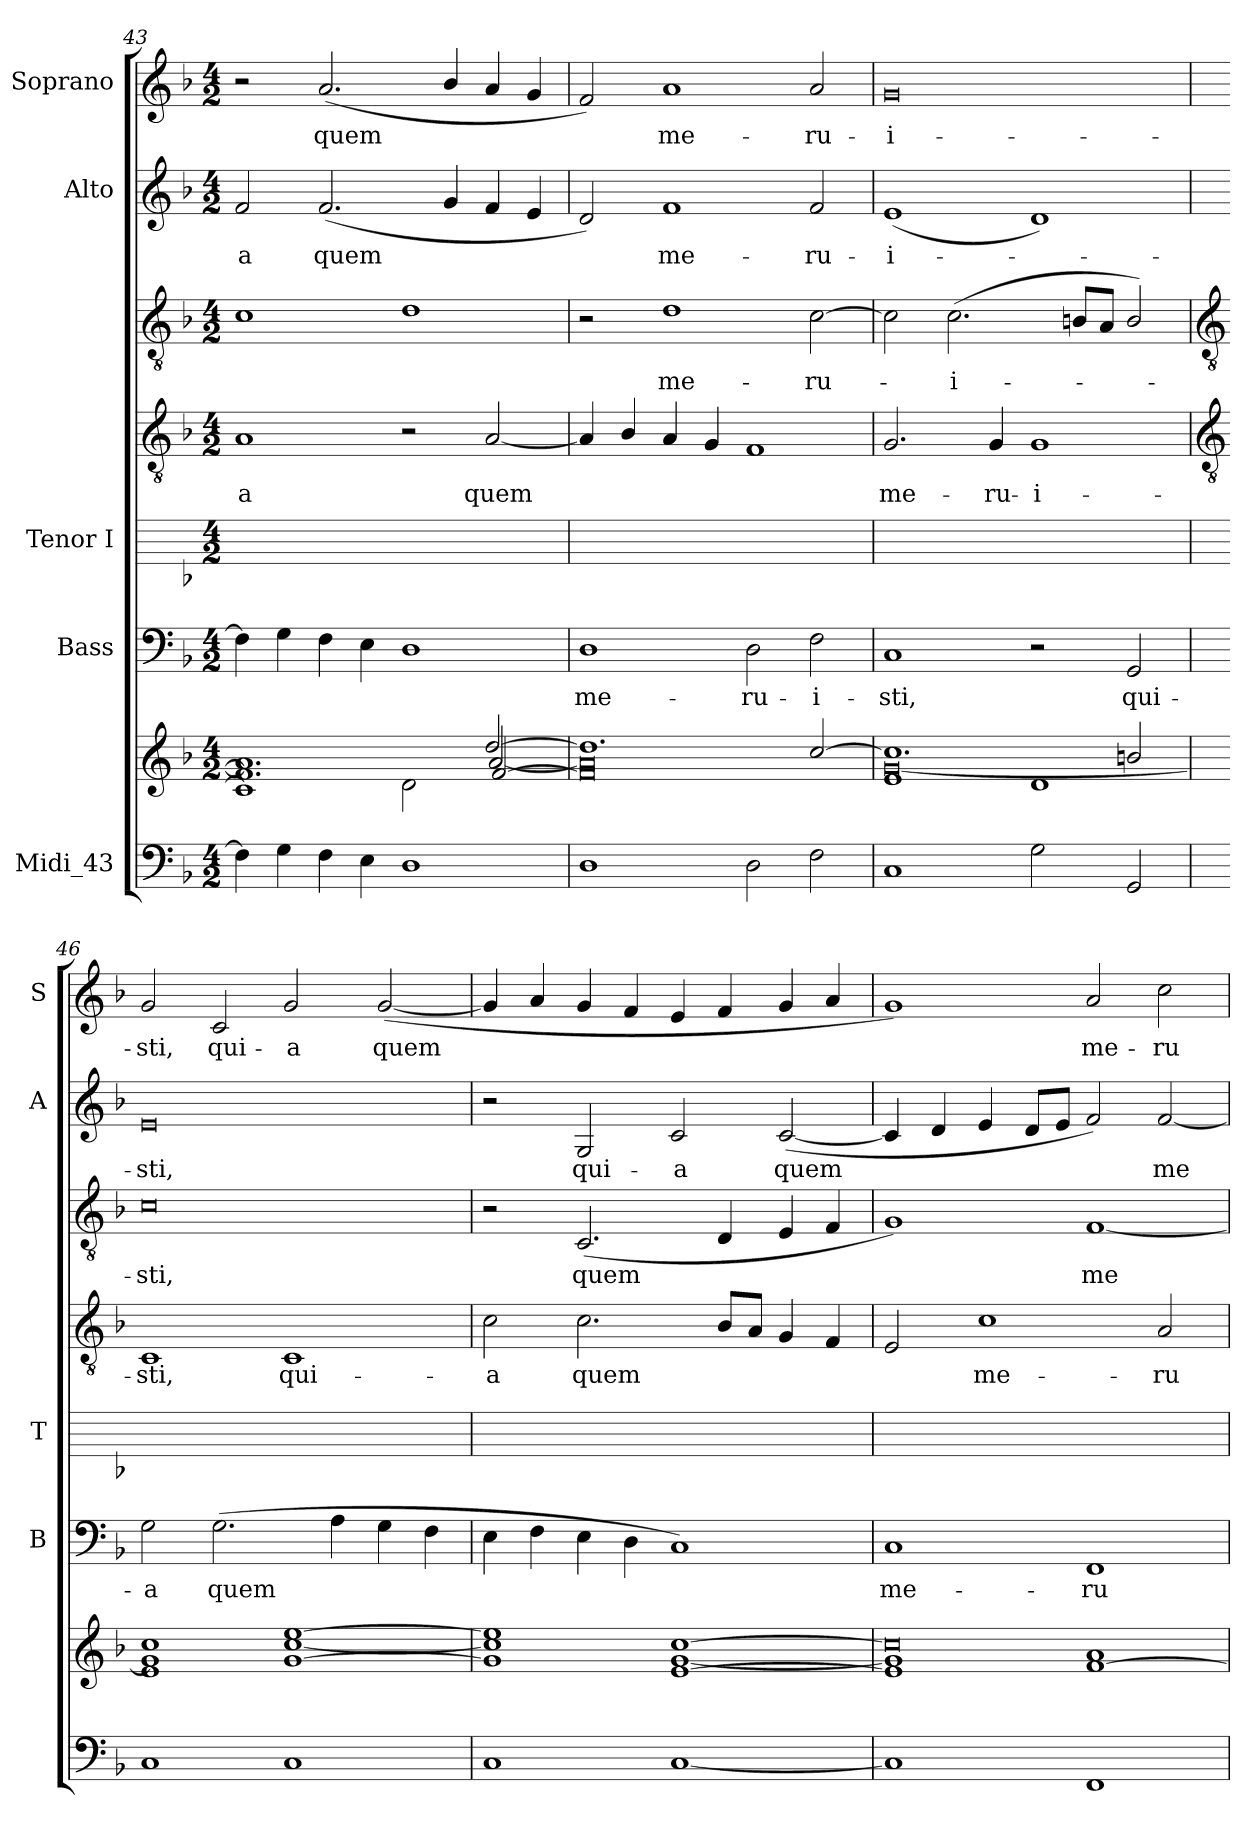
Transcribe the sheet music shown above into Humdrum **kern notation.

**kern	**kern	**kern	**text	**kern	**kern	**text	**kern	**text	**kern	**text	**kern	**text
*part5	*part5	*part4	*part4	*part3	*part3	*part3	*part3	*part3	*part2	*part2	*part1	*part1
*staff8	*staff7	*staff6	*staff6	*staff5	*staff4	*staff4	*staff3	*staff3	*staff2	*staff2	*staff1	*staff1
*I"Midi_43	*	*I"Bass	*	*I"Tenor I	*	*	*	*	*I"Alto	*	*I"Soprano	*
*	*	*I'B	*	*I'T	*	*	*	*	*I'A	*	*I'S	*
*clefF4	*clefG2	*clefF4	*	*	*clefGv2	*	*clefGv2	*	*clefG2	*	*clefG2	*
*k[b-]	*k[b-]	*k[b-]	*	*k[b-]	*k[b-]	*	*k[b-]	*	*k[b-]	*	*k[b-]	*
*F:	*F:	*F:	*	*F:	*F:	*	*F:	*	*F:	*	*F:	*
*M4/2	*M4/2	*M4/2	*	*M4/2	*M4/2	*	*M4/2	*	*M4/2	*	*M4/2	*
=43	=43	=43	=43	=43	=43	=43	=43	=43	=43	=43	=43	=43
*	*^	*	*	*	*	*	*	*	*	*	*	*
*	*	*^	*	*	*	*	*	*	*	*	*	*	*
!	!	!	!	!	!	!	!	!LO:LY:b	!	!	!	!LO:LY:b	!	!
4F]	1.a/]	1.f\]	1c\]	4F]	.	0ryy	1A	-a	1c\	.	2f	-a	2r	.
4G	.	.	.	4G	.	.	.	.	.	.	.	.	.	.
!	!	!	!	!	!	!	!	!	!	!	!	!LO:LY:b	!	!LO:LY:b
4F	.	.	.	4F	.	.	.	.	.	.	(<2.f	quem	(<2.a	quem
4E	.	.	.	4E	.	.	.	.	.	.	.	.	.	.
1D	.	.	2d\	1D	.	.	2r	.	1d\	.	.	.	.	.
.	.	.	.	.	.	.	.	.	.	.	4g	.	4b-/	.
!	!	!	!	!	!	!	!	!LO:LY:b	!	!	!	!	!	!
.	[2dd/	[2a/	[2f/	.	.	.	[2A	quem	.	.	4f	.	4a	.
.	.	.	.	.	.	.	.	.	.	.	4e	.	4g	.
=44	=44	=44	=44	=44	=44	=44	=44	=44	=44	=44	=44	=44	=44	=44
!	!	!	!	!	!LO:LY:b	!	!	!	!	!	!	!	!	!
1D	1.dd/]	0a\]	0f\]	1D	me-	0ryy	4A]	.	2r	.	2d)	.	2f)	.
.	.	.	.	.	.	.	4B-/	.	.	.	.	.	.	.
!	!	!	!	!	!	!	!	!	!	!LO:LY:b	!	!LO:LY:b	!	!LO:LY:b
.	.	.	.	.	.	.	4A	.	1d	me-	1f	me-	1a	me-
.	.	.	.	.	.	.	4G	.	.	.	.	.	.	.
!	!	!	!	!	!LO:LY:b	!	!	!	!	!	!	!	!	!
2D	.	.	.	2D	-ru-	.	1F	.	.	.	.	.	.	.
!	!	!	!	!	!LO:LY:b	!	!	!	!	!LO:LY:b	!	!LO:LY:b	!	!LO:LY:b
2F	[2cc/	.	.	2F	-i-	.	.	.	[2c	-ru-	2f	-ru-	2a	-ru-
=45	=45	=45	=45	=45	=45	=45	=45	=45	=45	=45	=45	=45	=45	=45
!	!	!	!	!	!LO:LY:b	!	!	!LO:LY:b	!	!	!	!LO:LY:b	!	!LO:LY:b
1C	1.cc/]	[0g\	1e\	1C	-sti,	0ryy	2.G	me-	2c]	.	(<1e	-i-	0g	-i-
!	!	!	!	!	!	!	!	!	!	!LO:LY:b	!	!	!	!
.	.	.	.	.	.	.	.	.	(<2.c	i-	.	.	.	.
!	!	!	!	!	!	!	!	!LO:LY:b	!	!	!	!	!	!
.	.	.	.	.	.	.	4G	-ru-	.	.	.	.	.	.
!	!	!	!	!	!	!	!	!LO:LY:b	!	!	!	!	!	!
2G	.	.	1d\	2r	.	.	1G	-i-	.	.	1d)	.	.	.
.	.	.	.	.	.	.	.	.	8BnL	.	.	.	.	.
.	.	.	.	.	.	.	.	.	8AJ	.	.	.	.	.
!	!	!	!	!	!LO:LY:b	!	!	!	!	!	!	!	!	!
2GG	2bn/	.	.	2GG	qui-	.	.	.	2B/)	.	.	.	.	.
!!LO:LB:g=z
=46	=46	=46	=46	=46	=46	=46	=46	=46	=46	=46	=46	=46	=46	=46
*	*	*	*	*	*	*	*clefGv2	*	*clefGv2	*	*	*	*	*
!	!	!	!	!	!LO:LY:b	!	!	!LO:LY:b	!	!LO:LY:b	!	!LO:LY:b	!	!LO:LY:b
1C	1cc/	1g\]	1e\	2G	-a	0ryy	1C	sti,	0c	-sti,	0e	sti,	2g	-sti,
!	!	!	!	!	!LO:LY:b	!	!	!	!	!	!	!	!	!LO:LY:b
.	.	.	.	(>2.G	quem	.	.	.	.	.	.	.	2c	qui-
!	!	!	!	!	!	!	!	!LO:LY:b	!	!	!	!	!	!LO:LY:b
1C	[1ee/	[1cc\	[1g\	.	.	.	1C	qui-	.	.	.	.	2g	-a
.	.	.	.	4A	.	.	.	.	.	.	.	.	.	.
!	!	!	!	!	!	!	!	!	!	!	!	!	!	!LO:LY:b
.	.	.	.	4G	.	.	.	.	.	.	.	.	(<[2g	quem
.	.	.	.	4F	.	.	.	.	.	.	.	.	.	.
=47	=47	=47	=47	=47	=47	=47	=47	=47	=47	=47	=47	=47	=47	=47
!	!	!	!	!	!	!	!	!LO:LY:b	!	!	!	!	!	!
1C	1ee/]	1cc\]	1g\]	4E	.	0ryy	2c	a	2r	.	2r	.	4g]	.
.	.	.	.	4F	.	.	.	.	.	.	.	.	4a	.
!	!	!	!	!	!	!	!	!LO:LY:b	!	!LO:LY:b	!	!LO:LY:b	!	!
.	.	.	.	4E	.	.	2.c	quem	(<2.C	-quem	2G	qui-	4g	.
.	.	.	.	4D	.	.	.	.	.	.	.	.	4f	.
!	!	!	!	!	!	!	!	!	!	!	!	!LO:LY:b	!	!
[1C	[1cc/	[1g\	[1e\	1C)	.	.	.	.	.	.	2c	-a	4e	.
.	.	.	.	.	.	.	8B-L	.	4D	.	.	.	4f	.
.	.	.	.	.	.	.	8AJ	.	.	.	.	.	.	.
!	!	!	!	!	!	!	!	!	!	!	!	!LO:LY:b	!	!
.	.	.	.	.	.	.	4G	.	4E	.	(<[2c	quem	4g	.
.	.	.	.	.	.	.	4F	.	4F	.	.	.	4a	.
=48	=48	=48	=48	=48	=48	=48	=48	=48	=48	=48	=48	=48	=48	=48
!	!	!	!	!	!LO:LY:b	!	!	!	!	!	!	!	!	!
1C]	0cc/]	1g\]	1e\]	1C	me-	0ryy	2E	.	1G)	.	4c]	.	1g)	.
.	.	.	.	.	.	.	.	.	.	.	4d	.	.	.
!	!	!	!	!	!	!	!	!LO:LY:b	!	!	!	!	!	!
.	.	.	.	.	.	.	1c	me-	.	.	4e	.	.	.
.	.	.	.	.	.	.	.	.	.	.	8dL	.	.	.
.	.	.	.	.	.	.	.	.	.	.	8eJ	.	.	.
!	!	!	!	!	!LO:LY:b	!	!	!	!	!LO:LY:b	!	!	!	!LO:LY:b
1FF	.	1a\	[1f\	1FF	-ru-	.	.	.	[1F	me-	2f)	.	2a	me-
!	!	!	!	!	!	!	!	!LO:LY:b	!	!	!	!LO:LY:b	!	!LO:LY:b
.	.	.	.	.	.	.	2A	-ru-	.	.	[2f	me-	2cc	-ru-
*	*v	*v	*v	*	*	*	*	*	*	*	*	*	*	*
=	=	=	=	=	=	=	=	=	=	=	=	=
*-	*-	*-	*-	*-	*-	*-	*-	*-	*-	*-	*-	*-
